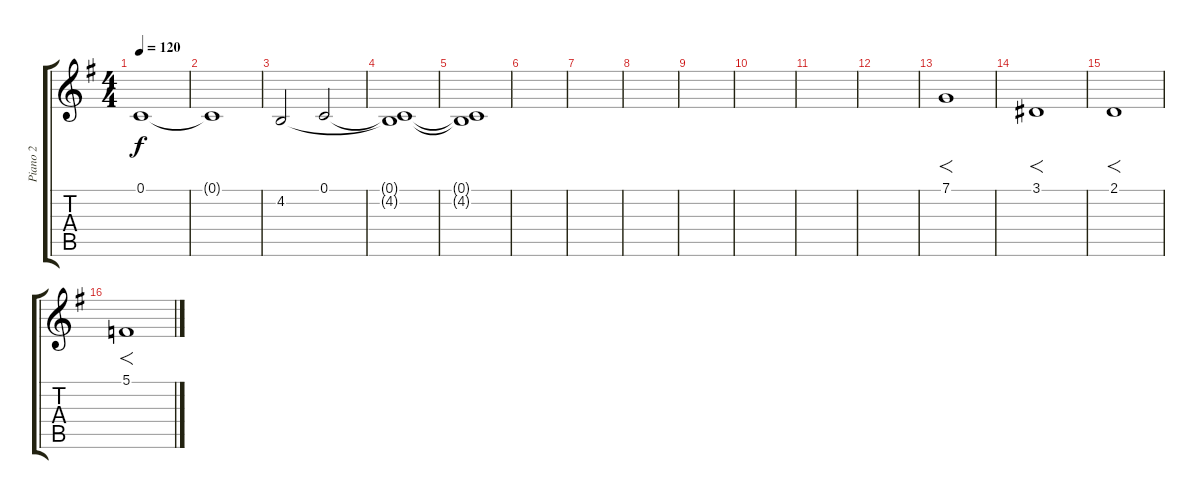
\track ("Piano 2" "Piano 2") {instrument acousticgrandpiano}
\staff {score tabs}
\tuning (C4 G3 Eb3 Bb2 F2 C2) {hide}
\ts (4 4)
\tempo 120
\clef g2
\ks g
0.1.1{dy f volume 12 instrument seashore} |
0.1{t}.1 |
4.2.2 0.1.2 |
(0.1{t} 4.2{t}).1 |
(0.1{t} 4.2{t}).1 |
|
|
|
|
|
|
|
7.1.1{f balance 8 instrument overdrivenguitar} |
3.1.1{f} |
2.1.1{f} |
5.1.1{f}
